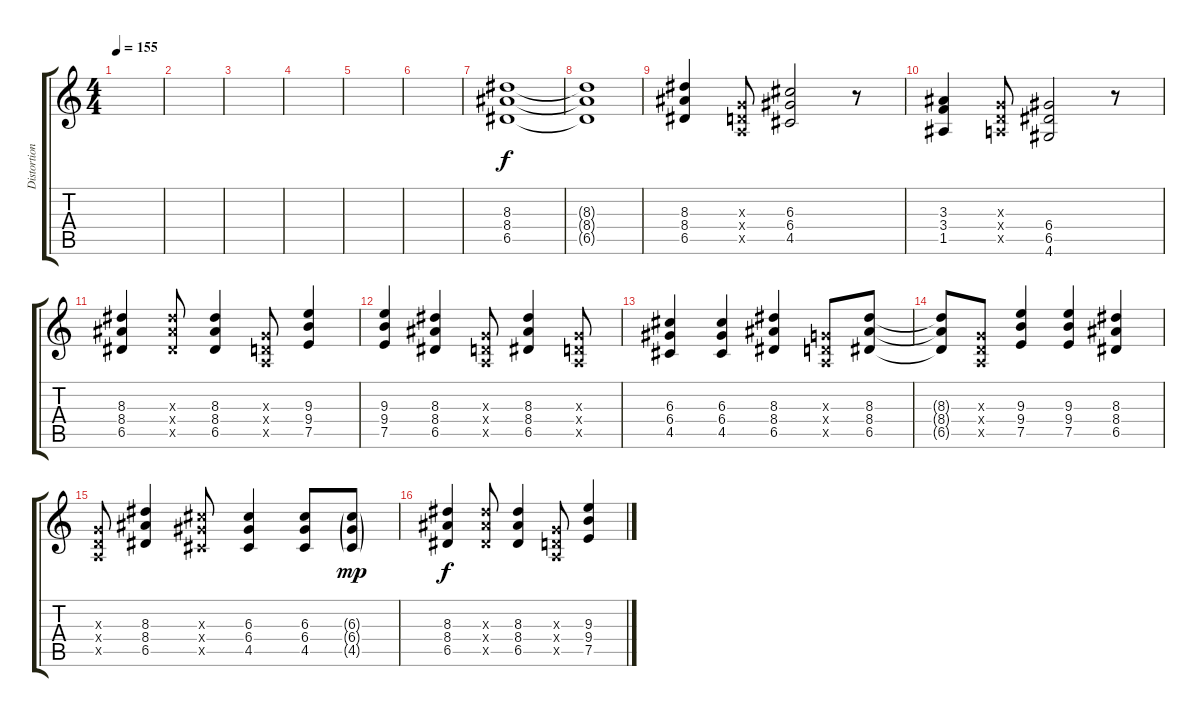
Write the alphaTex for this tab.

\track ("Distortion guitar" "Distortion") {instrument distortionguitar}
\staff {score tabs}
\tuning (E4 B3 G3 D3 A2 E2) {hide}
\ts (4 4)
\tempo 155
\clef g2
\ks c
|
|
|
|
|
|
(8.3 8.4 6.5).1 |
(8.3{t} 8.4{t} 6.5{t}).1 |
(8.3 8.4 6.5).4 (0.3{x} 0.4{x} 0.5{x}).8 (6.3 6.4 4.5).2 r.8 |
(3.3 3.4 1.5).4 (0.3{x} 0.4{x} 0.5{x}).8 (6.4 6.5 4.6).2 r.8 |
(8.3 8.4 6.5).4 (8.3{x} 8.4{x} 6.5{x}).8 (8.3 8.4 6.5).4 (0.3{x} 0.4{x} 0.5{x}).8 (9.3 9.4 7.5).4 |
(9.3 9.4 7.5).4 (8.3 8.4 6.5).4 (0.3{x} 0.4{x} 0.5{x}).8 (8.3 8.4 6.5).4 (0.3{x} 0.4{x} 0.5{x}).8 |
(6.3 6.4 4.5).4 (6.3 6.4 4.5).4 (8.3 8.4 6.5).4 (0.3{x} 0.4{x} 0.5{x}).8 (8.3 8.4 6.5).8 |
(8.3{t} 8.4{t} 6.5{t}).8 (0.3{x} 0.4{x} 0.5{x}).8 (9.3 9.4 7.5).4 (9.3 9.4 7.5).4 (8.3 8.4 6.5).4 |
(0.3{x} 0.4{x} 0.5{x}).8 (8.3 8.4 6.5).4 (6.3{x} 6.4{x} 4.5{x}).8 (6.3 6.4 4.5).4 (6.3 6.4 4.5).8 (6.3{g} 6.4{g} 4.5{g}).8{dy mp} |
(8.3 8.4 6.5).4{dy f} (8.3{x} 8.4{x} 6.5{x}).8 (8.3 8.4 6.5).4 (0.3{x} 0.4{x} 0.5{x}).8 (9.3 9.4 7.5).4
